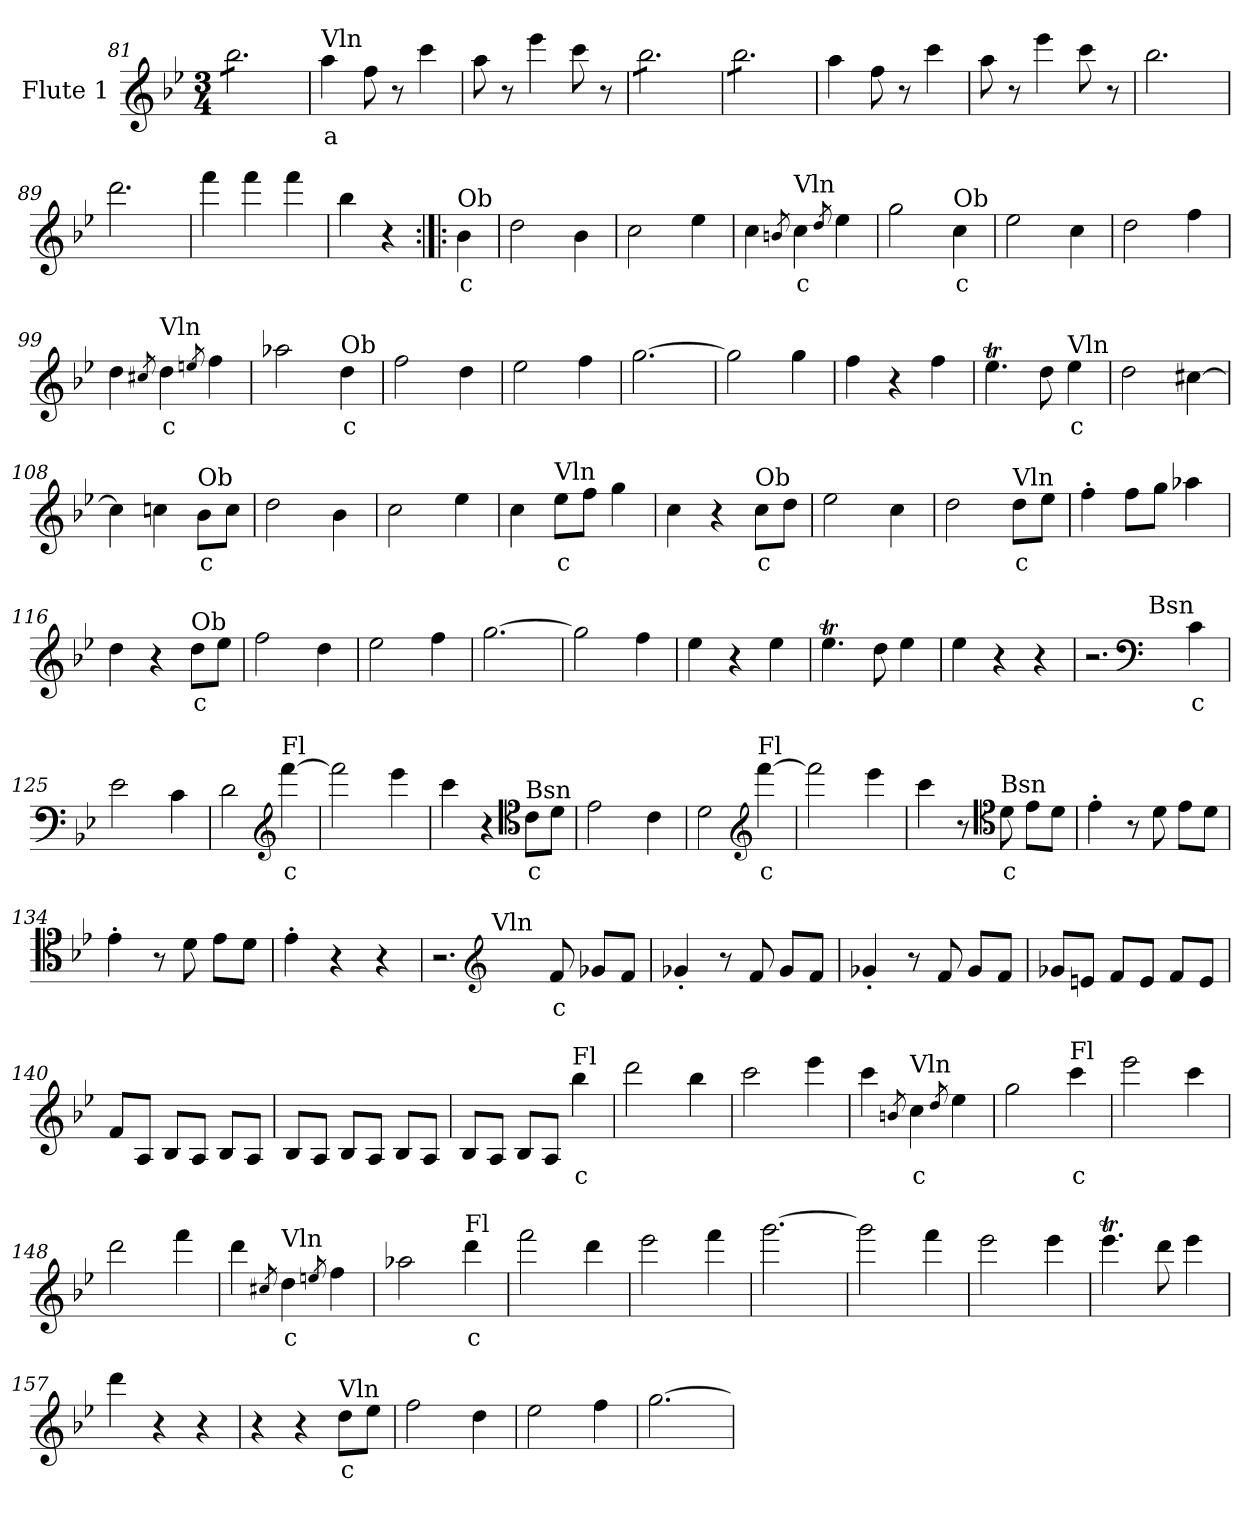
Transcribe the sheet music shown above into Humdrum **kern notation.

**kern	**text
*part1	*part1
*staff1	*staff1
*I"Flute 1	*
*I'Fl 1	*
*clefG2	*
*k[b-e-]	*
*M3/4	*
=81	=81
*tremolo	*
8bb-\L	.
8bb-\	.
8bb-\	.
8bb-\	.
8bb-\	.
8bb-\J	.
*Xtremolo	*
=82	=82
!LO:TX:a:t=Vln	!
!	!LO:LY:b:color=#FF0000
4aa	a
8ff	.
8r	.
4ccc	.
=83	=83
8aa	.
8r	.
4eee-	.
8ccc	.
8r	.
=84	=84
*tremolo	*
8bb-\L	.
8bb-\	.
8bb-\	.
8bb-\	.
8bb-\	.
8bb-\J	.
!!LO:PB:g=z
=85	=85
8bb-\L	.
8bb-\	.
8bb-\	.
8bb-\	.
8bb-\	.
8bb-\J	.
*Xtremolo	*
=86	=86
4aa	.
8ff	.
8r	.
4ccc	.
=87	=87
8aa	.
8r	.
4eee-	.
8ccc	.
8r	.
=88	=88
2.bb-\	.
=89	=89
2.ddd\	.
=90	=90
4fff	.
4fff	.
4fff	.
=91	=91
4bb-	.
4r	.
!!LO:PB:g=z
=92:|!|:	=92:|!|:
*MM264	*
!LO:TX:a:t=Ob	!
!	!LO:LY:b:color=#FF0000
4b-	c
=93	=93
2dd	.
4b-	.
=94	=94
2cc	.
4ee-	.
=95	=95
4cc	.
8qbn	.
!LO:TX:a:t=Vln	!
!	!LO:LY:b:color=#FF0000
4cc	c
8qdd	.
4ee-	.
=96	=96
2gg	.
!LO:TX:a:t=Ob	!
!	!LO:LY:b:color=#FF0000
4cc	c
=97	=97
2ee-	.
4cc	.
=98	=98
2dd	.
4ff	.
=99	=99
4dd	.
8qcc#X	.
!LO:TX:a:t=Vln	!
!	!LO:LY:b:color=#FF0000
4dd	c
8qeen	.
4ff	.
=100	=100
2aa-X	.
!LO:TX:a:t=Ob	!
!	!LO:LY:b:color=#FF0000
4dd	c
=101	=101
2ff	.
4dd	.
=102	=102
2ee-	.
4ff	.
=103	=103
[2.gg	.
!!LO:PB:g=z
=104	=104
2gg]	.
4gg	.
=105	=105
4ff	.
4r	.
4ff	.
=106	=106
4.ee-T	.
8dd	.
!LO:TX:a:t=Vln	!
!	!LO:LY:b:color=#FF0000
4ee-	c
=107	=107
2dd	.
[4cc#X	.
=108	=108
4cc#]	.
4ccn	.
!LO:TX:a:t=Ob	!
!	!LO:LY:b:color=#FF0000
8b-\L	c
8cc\J	.
=109	=109
2dd	.
4b-	.
=110	=110
2cc	.
4ee-	.
=111	=111
4cc	.
!LO:TX:a:t=Vln	!
!	!LO:LY:b:color=#FF0000
8ee-\L	c
8ff\J	.
4gg	.
=112	=112
4cc	.
4r	.
!LO:TX:a:t=Ob	!
!	!LO:LY:b:color=#FF0000
8cc\L	c
8dd\J	.
=113	=113
2ee-	.
4cc	.
=114	=114
2dd	.
!LO:TX:a:t=Vln	!
!	!LO:LY:b:color=#FF0000
8dd\L	c
8ee-\J	.
!!LO:PB:g=z
=115	=115
4ff'	.
8ff\L	.
8gg\J	.
4aa-X	.
=116	=116
4dd	.
4r	.
!LO:TX:a:t=Ob	!
!	!LO:LY:b:color=#FF0000
8dd\L	c
8ee-\J	.
=117	=117
2ff	.
4dd	.
=118	=118
2ee-	.
4ff	.
=119	=119
[2.gg	.
=120	=120
2gg]	.
4ff	.
=121	=121
4ee-	.
4r	.
4ee-	.
=122	=122
4.ee-T	.
8dd	.
4ee-	.
=123	=123
4ee-	.
4r	.
4r	.
=124	=124
*^	*
2.r	2ryy	.
*clefF4	*	*
!	!LO:TX:a:t=Bsn	!
.	2ryy	.
!	!	!LO:LY:b:color=#FF0000
4c	.	c
*v	*v	*
=125	=125
2e-	.
4c	.
=126	=126
2d	.
*clefG2	*
!LO:TX:a:t=Fl	!
!	!LO:LY:b:color=#FF0000
[4fff	c
!!LO:PB:g=z
=127	=127
2fff]	.
4eee-	.
=128	=128
4ccc	.
4r	.
*clefC4	*
!LO:TX:a:t=Bsn	!
!	!LO:LY:b:color=#FF0000
8c\L	c
8d\J	.
=129	=129
2e-	.
4c	.
=130	=130
2d	.
*clefG2	*
!LO:TX:a:t=Fl	!
!	!LO:LY:b:color=#FF0000
[4fff	c
=131	=131
2fff]	.
4eee-	.
=132	=132
4ccc	.
8r	.
*clefC4	*
!LO:TX:a:t=Bsn	!
!	!LO:LY:b:color=#FF0000
8d	c
8e-\L	.
8d\J	.
=133	=133
4e-'	.
8r	.
8d	.
8e-\L	.
8d\J	.
=134	=134
4e-'	.
8r	.
8d	.
8e-\L	.
8d\J	.
=135	=135
4e-'	.
4r	.
4r	.
=136	=136
*^	*
2.r	4.ryy	.
*clefG2	*	*
!	!LO:TX:a:t=Vln	!
.	2.ryy	.
!	!	!LO:LY:b:color=#FF0000
8f	.	c
8g-X/L	.	.
8f/J	.	.
*v	*v	*
!!LO:PB:g=z
=137	=137
4g-X'	.
8r	.
8f	.
8g-/L	.
8f/J	.
=138	=138
4g-X'	.
8r	.
8f	.
8g-/L	.
8f/J	.
=139	=139
8g-X/L	.
8en/J	.
8f/L	.
8e/J	.
8f/L	.
8e/J	.
=140	=140
8f/L	.
8A/J	.
8B-/L	.
8A/J	.
8B-/L	.
8A/J	.
=141	=141
8B-/L	.
8A/J	.
8B-/L	.
8A/J	.
8B-/L	.
8A/J	.
=142	=142
8B-/L	.
8A/J	.
8B-/L	.
8A/J	.
!LO:TX:a:t=Fl	!
!	!LO:LY:b:color=#FF0000
4bb-	c
=143	=143
2ddd	.
4bb-	.
!!LO:PB:g=z
=144	=144
2ccc	.
4eee-	.
=145	=145
4ccc	.
8qbn	.
!LO:TX:a:t=Vln	!
!	!LO:LY:b:color=#FF0000
4cc	c
8qdd	.
4ee-	.
=146	=146
2gg	.
!LO:TX:a:t=Fl	!
!	!LO:LY:b:color=#FF0000
4ccc	c
=147	=147
2eee-	.
4ccc	.
=148	=148
2ddd	.
4fff	.
=149	=149
4ddd	.
8qcc#X	.
!LO:TX:a:t=Vln	!
!	!LO:LY:b:color=#FF0000
4dd	c
8qeen	.
4ff	.
!!LO:PB:g=z
=150	=150
2aa-X	.
!LO:TX:a:t=Fl	!
!	!LO:LY:b:color=#FF0000
4ddd	c
=151	=151
2fff	.
4ddd	.
=152	=152
2eee-	.
4fff	.
=153	=153
[2.ggg	.
=154	=154
2ggg]	.
4fff	.
=155	=155
2eee-	.
4eee-	.
=156	=156
4.eee-T	.
8ddd	.
4eee-	.
=157	=157
4ddd	.
4r	.
4r	.
!!LO:PB:g=z
=158	=158
4r	.
4r	.
!LO:TX:a:t=Vln	!
!	!LO:LY:b:color=#FF0000
8dd\L	c
8ee-\J	.
=159	=159
2ff	.
4dd	.
=160	=160
2ee-	.
4ff	.
=161	=161
[2.gg	.
=	=
*-	*-
